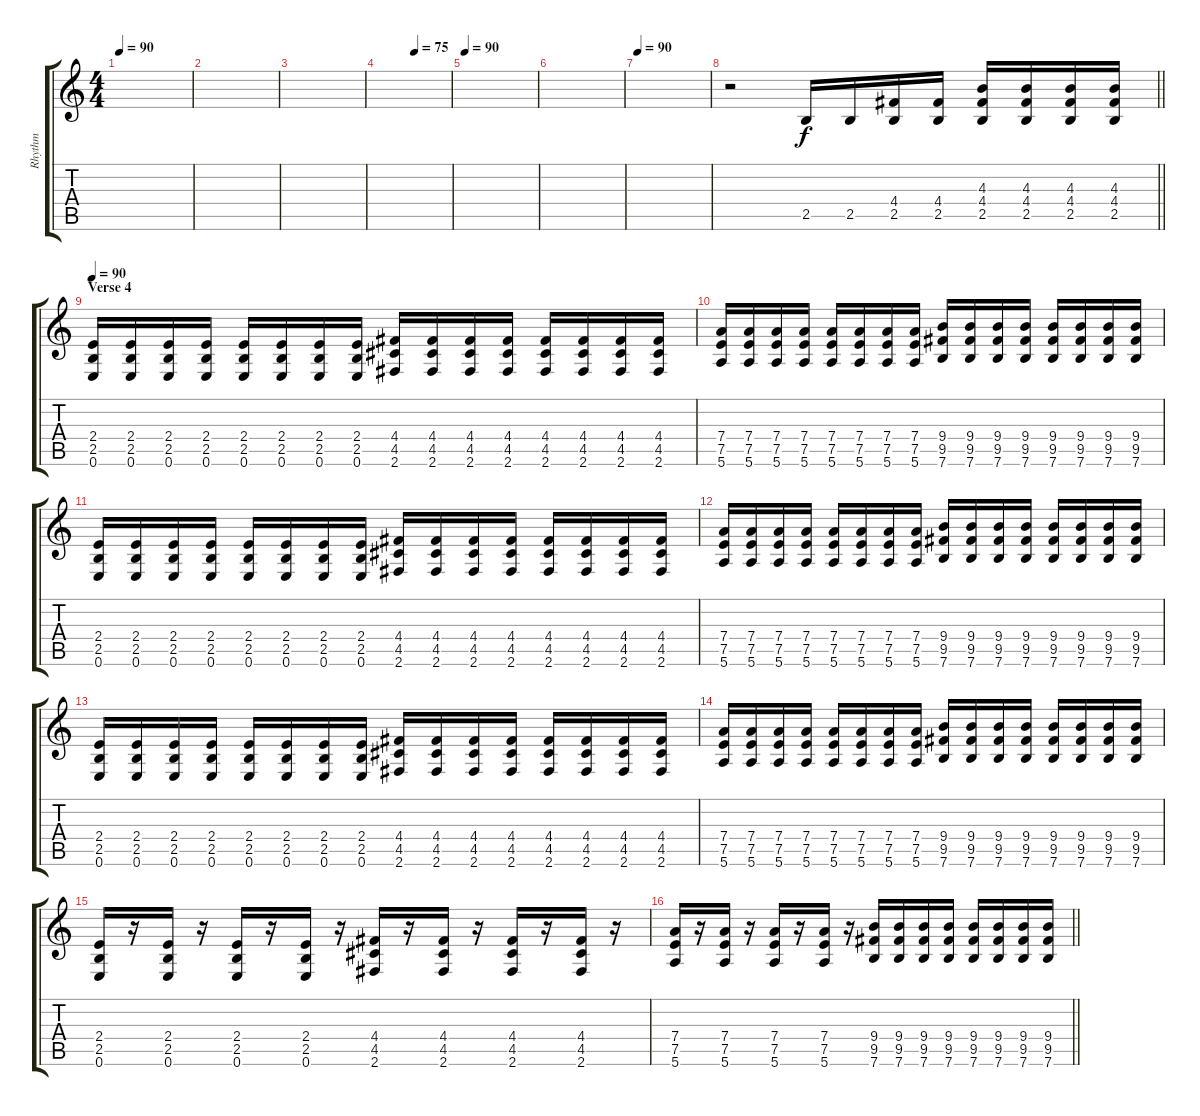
\track ("Rhythm" "Rhythm") {instrument electricguitarmuted}
\staff {score tabs}
\tuning (E4 B3 G3 D3 A2 E2) {hide}
\ts (4 4)
\tempo 90
\clef g2
\ks c
|
|
|
\tempo (75 0.5)
|
\tempo 90
|
|
\tempo 90
|
\barLineRight lightlight
r.2 2.5.16 2.5.16 (4.4 2.5).16 (4.4 2.5).16 (4.3 4.4 2.5).16 (4.3 4.4 2.5).16 (4.3 4.4 2.5).16 (4.3 4.4 2.5).16 |
\section ("" "Verse 4")
\tempo 90
(2.4 2.5 0.6).16 (2.4 2.5 0.6).16 (2.4 2.5 0.6).16 (2.4 2.5 0.6).16 (2.4 2.5 0.6).16 (2.4 2.5 0.6).16 (2.4 2.5 0.6).16 (2.4 2.5 0.6).16 (4.4 4.5 2.6).16 (4.4 4.5 2.6).16 (4.4 4.5 2.6).16 (4.4 4.5 2.6).16 (4.4 4.5 2.6).16 (4.4 4.5 2.6).16 (4.4 4.5 2.6).16 (4.4 4.5 2.6).16 |
(7.4 7.5 5.6).16 (7.4 7.5 5.6).16 (7.4 7.5 5.6).16 (7.4 7.5 5.6).16 (7.4 7.5 5.6).16 (7.4 7.5 5.6).16 (7.4 7.5 5.6).16 (7.4 7.5 5.6).16 (9.4 9.5 7.6).16 (9.4 9.5 7.6).16 (9.4 9.5 7.6).16 (9.4 9.5 7.6).16 (9.4 9.5 7.6).16 (9.4 9.5 7.6).16 (9.4 9.5 7.6).16 (9.4 9.5 7.6).16 |
(2.4 2.5 0.6).16 (2.4 2.5 0.6).16 (2.4 2.5 0.6).16 (2.4 2.5 0.6).16 (2.4 2.5 0.6).16 (2.4 2.5 0.6).16 (2.4 2.5 0.6).16 (2.4 2.5 0.6).16 (4.4 4.5 2.6).16 (4.4 4.5 2.6).16 (4.4 4.5 2.6).16 (4.4 4.5 2.6).16 (4.4 4.5 2.6).16 (4.4 4.5 2.6).16 (4.4 4.5 2.6).16 (4.4 4.5 2.6).16 |
(7.4 7.5 5.6).16 (7.4 7.5 5.6).16 (7.4 7.5 5.6).16 (7.4 7.5 5.6).16 (7.4 7.5 5.6).16 (7.4 7.5 5.6).16 (7.4 7.5 5.6).16 (7.4 7.5 5.6).16 (9.4 9.5 7.6).16 (9.4 9.5 7.6).16 (9.4 9.5 7.6).16 (9.4 9.5 7.6).16 (9.4 9.5 7.6).16 (9.4 9.5 7.6).16 (9.4 9.5 7.6).16 (9.4 9.5 7.6).16 |
(2.4 2.5 0.6).16 (2.4 2.5 0.6).16 (2.4 2.5 0.6).16 (2.4 2.5 0.6).16 (2.4 2.5 0.6).16 (2.4 2.5 0.6).16 (2.4 2.5 0.6).16 (2.4 2.5 0.6).16 (4.4 4.5 2.6).16 (4.4 4.5 2.6).16 (4.4 4.5 2.6).16 (4.4 4.5 2.6).16 (4.4 4.5 2.6).16 (4.4 4.5 2.6).16 (4.4 4.5 2.6).16 (4.4 4.5 2.6).16 |
(7.4 7.5 5.6).16 (7.4 7.5 5.6).16 (7.4 7.5 5.6).16 (7.4 7.5 5.6).16 (7.4 7.5 5.6).16 (7.4 7.5 5.6).16 (7.4 7.5 5.6).16 (7.4 7.5 5.6).16 (9.4 9.5 7.6).16 (9.4 9.5 7.6).16 (9.4 9.5 7.6).16 (9.4 9.5 7.6).16 (9.4 9.5 7.6).16 (9.4 9.5 7.6).16 (9.4 9.5 7.6).16 (9.4 9.5 7.6).16 |
(2.4 2.5 0.6).16 r.16 (2.4 2.5 0.6).16 r.16 (2.4 2.5 0.6).16 r.16 (2.4 2.5 0.6).16 r.16 (4.4 4.5 2.6).16 r.16 (4.4 4.5 2.6).16 r.16 (4.4 4.5 2.6).16 r.16 (4.4 4.5 2.6).16 r.16 |
\barLineRight lightlight
(7.4 7.5 5.6).16 r.16 (7.4 7.5 5.6).16 r.16 (7.4 7.5 5.6).16 r.16 (7.4 7.5 5.6).16 r.16 (9.4 9.5 7.6).16 (9.4 9.5 7.6).16 (9.4 9.5 7.6).16 (9.4 9.5 7.6).16 (9.4 9.5 7.6).16 (9.4 9.5 7.6).16 (9.4 9.5 7.6).16 (9.4 9.5 7.6).16
